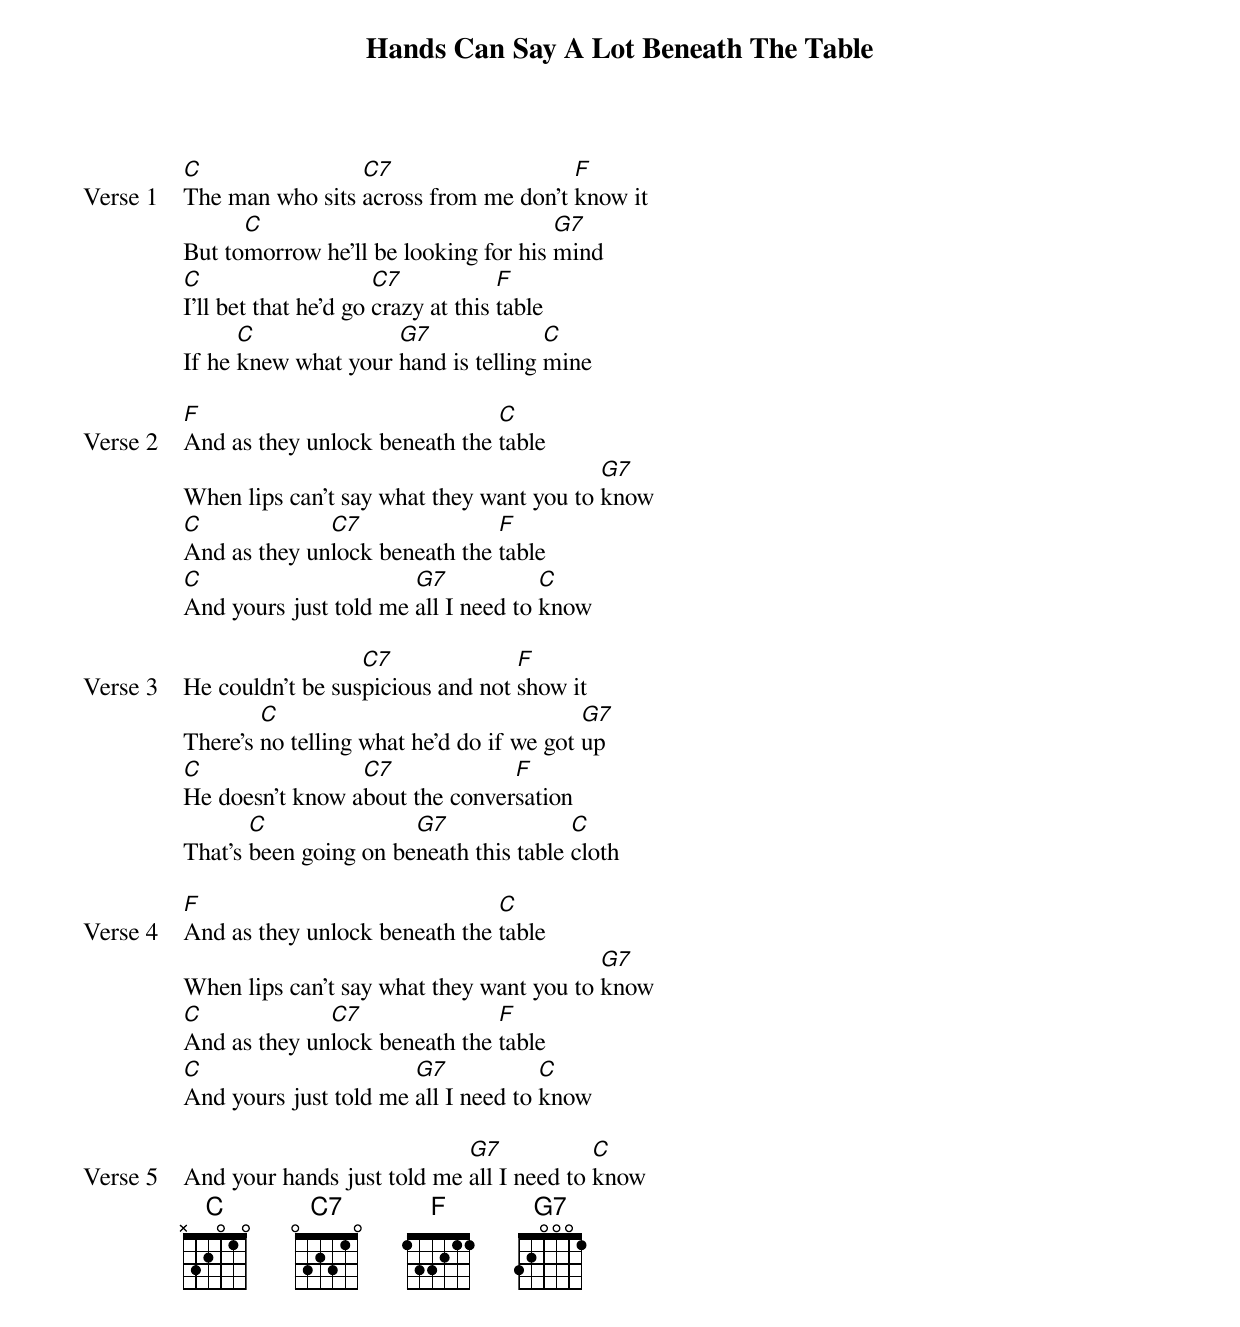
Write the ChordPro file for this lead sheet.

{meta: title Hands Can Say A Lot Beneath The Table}
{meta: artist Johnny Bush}
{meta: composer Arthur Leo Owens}

{start_of_verse: Verse 1}
[C]The man who sits [C7]across from me don't [F]know it
But to[C]morrow he'll be looking for his [G7]mind
[C]I'll bet that he'd go [C7]crazy at this [F]table
If he [C]knew what your [G7]hand is telling [C]mine
{end_of_verse}

{start_of_verse: Verse 2}
[F]And as they unlock beneath the [C]table
When lips can't say what they want you to [G7]know
[C]And as they un[C7]lock beneath the [F]table
[C]And yours just told me [G7]all I need to [C]know
{end_of_verse}

{start_of_verse: Verse 3}
He couldn't be sus[C7]picious and not [F]show it
There's [C]no telling what he'd do if we got [G7]up
[C]He doesn't know a[C7]bout the conver[F]sation
That's [C]been going on be[G7]neath this table [C]cloth
{end_of_verse}

{start_of_verse: Verse 4}
[F]And as they unlock beneath the [C]table
When lips can't say what they want you to [G7]know
[C]And as they un[C7]lock beneath the [F]table
[C]And yours just told me [G7]all I need to [C]know
{end_of_verse}

{start_of_verse: Verse 5}
And your hands just told me [G7]all I need to [C]know
{end_of_verse}
